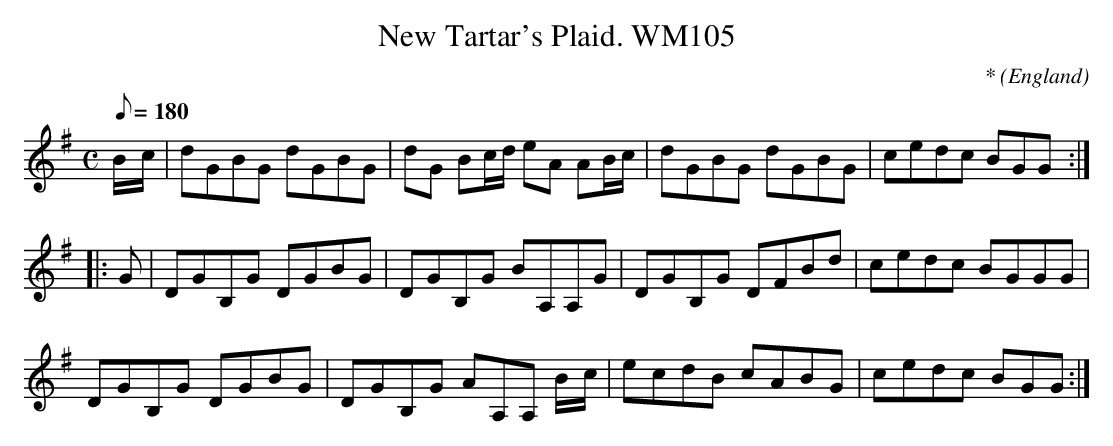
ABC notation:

X:1
T:New Tartar's Plaid. WM105
M:C
L:1/8
Q:180
C:*
O:England
W:
K:G
B/-c/|dGBG dGBG|dG Bc/d/ eA AB/c/|dGBG dGBG|cedc BGG:|!
|:G|DGB,G DGBG|DGB,G BA,A,G|DGB,G DFBd|cedc BGGG|!
DGB,G DGBG|DGB,G AA,A, B/-c/|ecdB cABG|cedc BGG:|]
